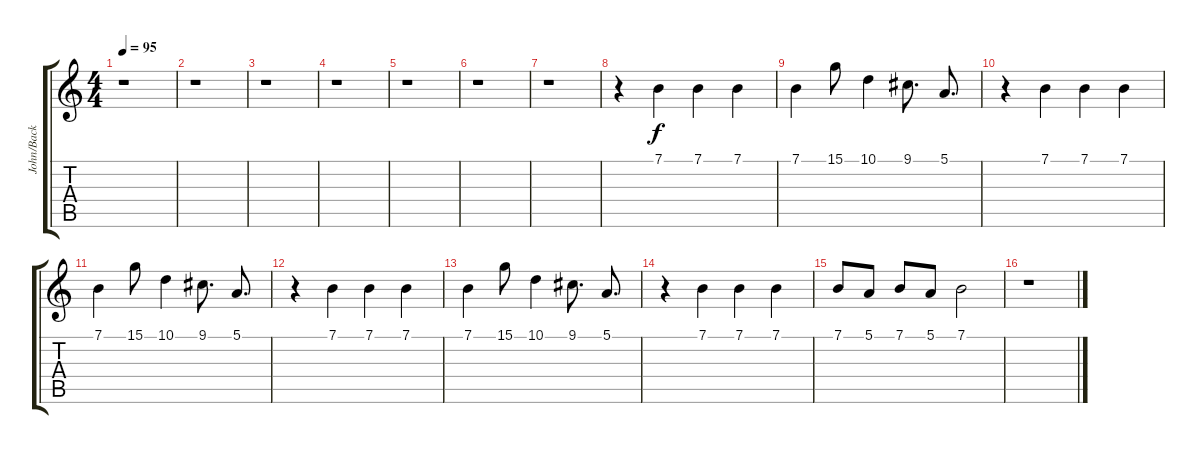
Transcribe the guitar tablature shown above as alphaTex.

\track ("John/Back Vocal" "John/Back ") {instrument lead7fifths}
\staff {score tabs}
\tuning (E4 B3 G3 D3 A2 E2) {hide}
\ts (4 4)
\tempo 95
\clef g2
\ks c
r.1{dy f} |
r.1 |
r.1 |
r.1 |
r.1 |
r.1 |
r.1 |
r.4 7.1.4 7.1.4 7.1.4 |
7.1.4 15.1.8 10.1.4 9.1.8{d} 5.1.8{d} |
r.4 7.1.4 7.1.4 7.1.4 |
7.1.4 15.1.8 10.1.4 9.1.8{d} 5.1.8{d} |
r.4 7.1.4 7.1.4 7.1.4 |
7.1.4 15.1.8 10.1.4 9.1.8{d} 5.1.8{d} |
r.4 7.1.4 7.1.4 7.1.4 |
7.1.8 5.1.8 7.1.8 5.1.8 7.1.2 |
r.1
